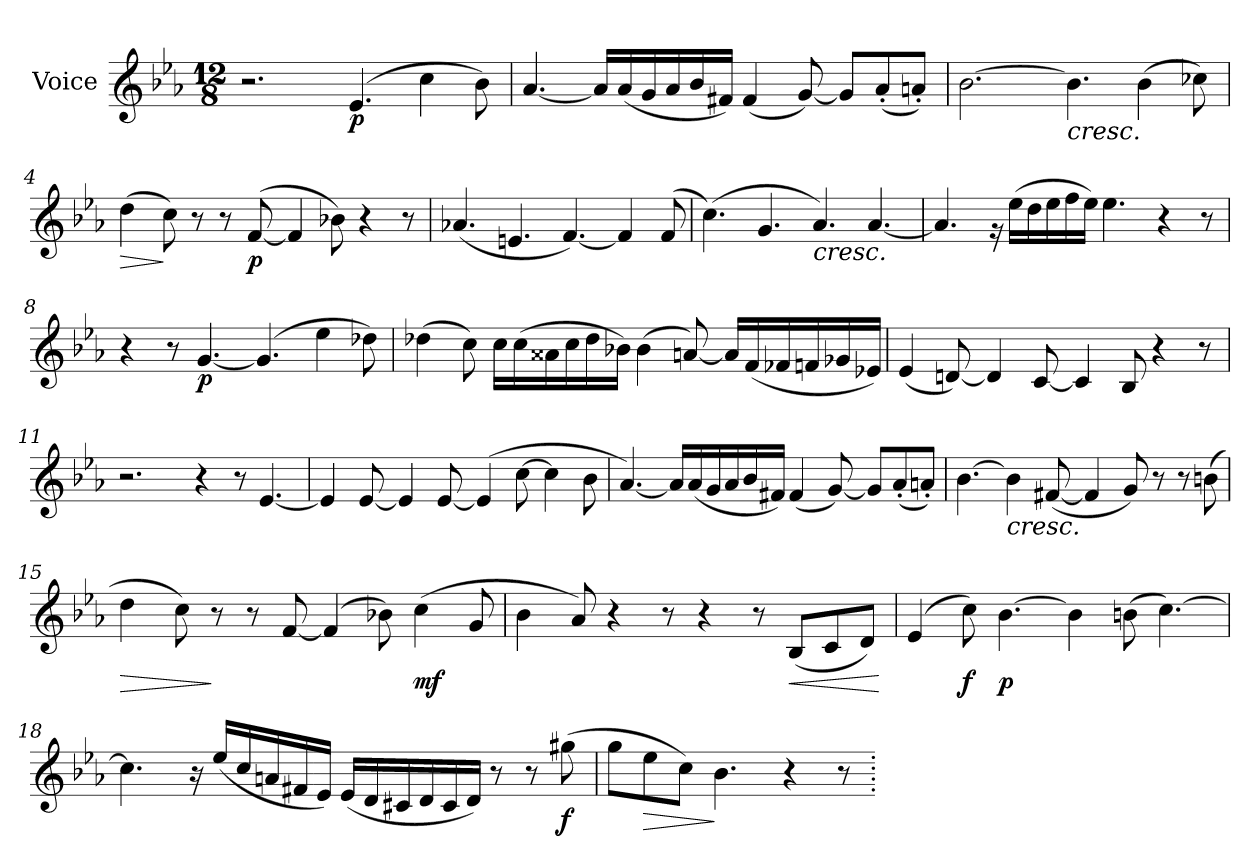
**kern	**dynam
*part1	*part1
*staff1	*staff1
*I"Voice	*
*I'V	*
*clefG2	*
*k[b-e-a-]	*
*M12/8	*
*MM58	*
=1	=1
2.r	.
!	!LO:DY:b
(>4.e-/	p
4cc\	.
8b-\)	.
=2	=2
[4.a-/	.
16a-/LL]	.
(<16a-/	.
16g/	.
16a-/	.
16b-/	.
16f#X/JJ)	.
(<4f#/	.
[8g/)	.
8g/L]	.
(<8a-'/	.
8an'/J)	.
=3	=3
[2.b-\	.
!LO:TX:b:i:t=cresc.	!
4.b-\]	.
(>4b-\	.
8cc-Xi\)	.
=4	=4
!	!LO:HP:b
(>4dd\	>
8cc\)	]
8r	.
8r	.
!	!LO:DY:b
(>[8f/	p
4f/]	.
8b-X\)	.
4r	.
8r	.
!!LO:LB:g=z
=5	=5
(<4.a-X/	.
4.en/	.
[4.f/)	.
4f/]	.
(>8f/	.
=6	=6
(>4.cc\)	.
4.g/	.
!LO:TX:b:i:t=cresc.	!
4.a-/)	.
[4.a-/	.
=7	=7
4.a-/]	.
16rg	.
(>16ee-\LL	.
16dd\	.
16ee-\	.
16ff\	.
16ee-\JJ)	.
4.ee-\	.
4r	.
8r	.
=8	=8
4r	.
8r	.
!	!LO:DY:b
[4.g/	p
(>4.g/]	.
4ee-\	.
8dd-X\)	.
!!LO:LB:g=z
=9	=9
(>4dd-X\	.
8cc\)	.
16cc\LL	.
(>16cc\	.
16a##Xi\	.
16cc\	.
16dd-\	.
16b-X\JJ)	.
(>4b-\	.
[8an/)	.
16a/LL]	.
(<16f/	.
16f-Xi/	.
16f/	.
16g-X/	.
16e-X/JJ)	.
=10	=10
(<4e-/	.
[8dn/)	.
4d/]	.
[8c/	.
4c/]	.
8B-/	.
4r	.
8r	.
!!LO:LB:g=z
=11	=11
2.r	.
4r	.
8r	.
[4.e-/	.
=12	=12
4e-/]	.
[8e-/	.
4e-/]	.
[8e-/	.
(>4e-/]	.
[8cc\	.
4cc\]	.
8b-\	.
=13	=13
[4.a-/)	.
16a-/LL]	.
(<16a-/	.
16g/	.
16a-/	.
16b-/	.
16f#X/JJ)	.
(<4f#/	.
[8g/)	.
8g/L]	.
(<8a-'/	.
8an'/J)	.
!!LO:LB:g=z
=14	=14
[4.b-\	.
!LO:TX:b:i:t=cresc.	!
4b-\]	.
(<[8f#X/	.
4f#/]	.
8g/)	.
8r	.
8r	.
(>8bn\	.
=15	=15
!	!LO:HP:b
4dd\	>
8cc\)	.
8r	]
8r	.
[8f/	.
(>4f/]	.
8b-X\)	.
!	!LO:DY:b
(>4cc\	mf
8g/	.
!!LO:LB:g=z
=16	=16
4b-\	.
8a-/)	.
4r	.
8r	.
4r	.
8r	.
!	!LO:HP:b
(<8B-/L	<
8c/	.
8d/J)	.
.	[
=17	=17
(>4e-/	.
!	!LO:DY:b
8cc\)	f
!	!LO:DY:b
[4.b-\	p
4b-\]	.
(>8bn\	.
[4.cc\)	.
=18	=18
4.cc\]	.
16r	.
(<16ee-/LL	.
16cc/	.
16an/	.
16f#Xi/	.
16e-/JJ)	.
(<16e-/LL	.
16d/	.
16c#X/	.
16d/	.
16c#/	.
16d/JJ)	.
8r	.
8r	.
!	!LO:DY:b
(>8gg#Xi\	f
!!LO:LB:g=z
=19	=19
8gg\L	.
!	!LO:HP:b
8ee-\	>
8cc\J)	.
4.b-\	]
4r	.
8r	.
=.	=.
*-	*-
